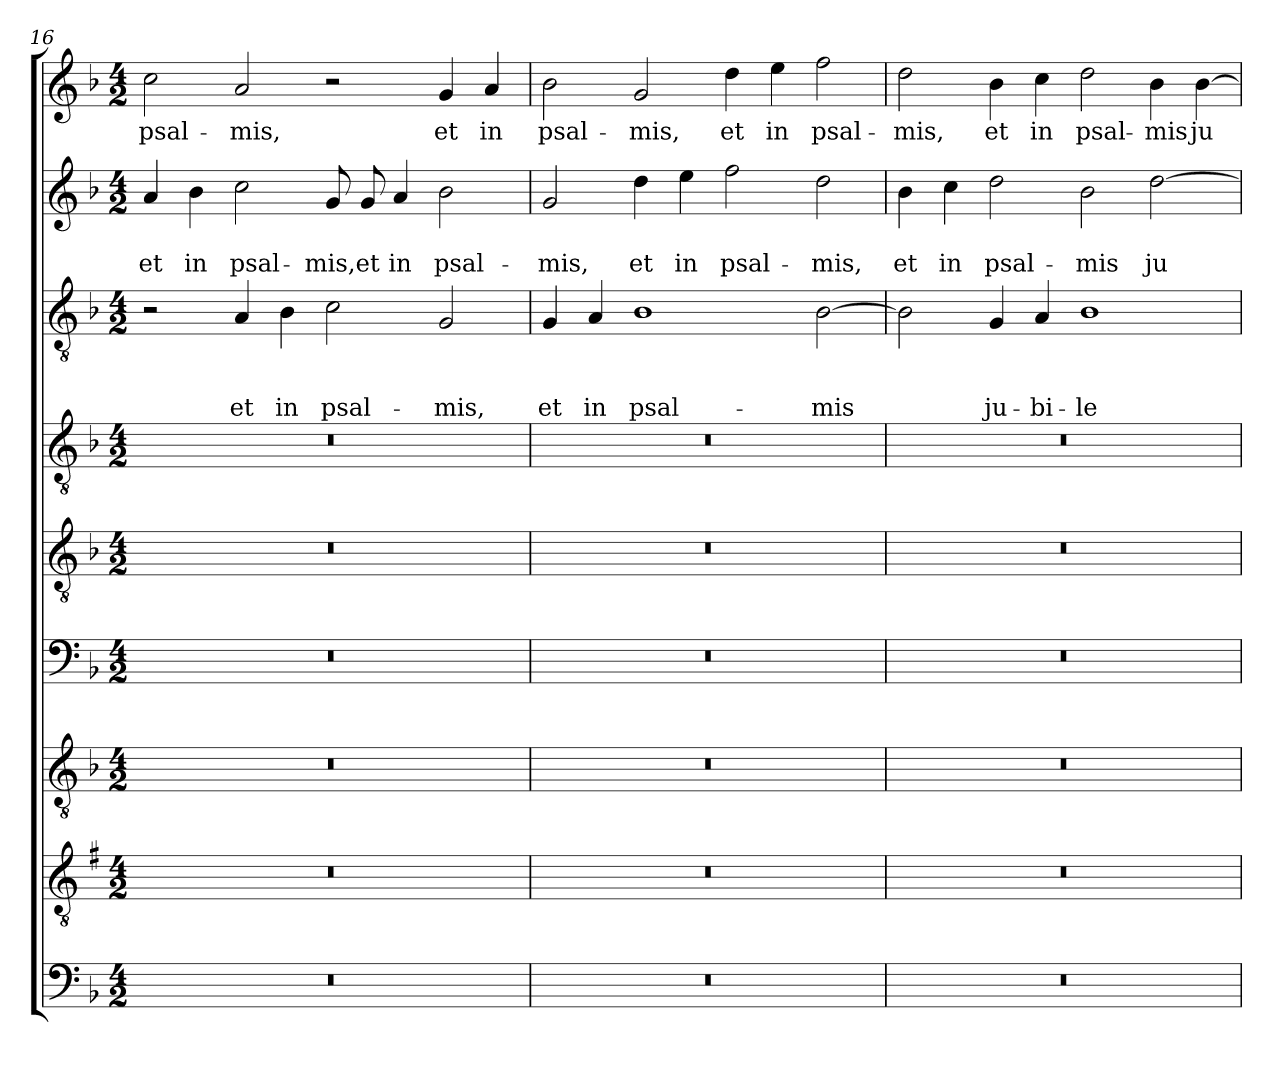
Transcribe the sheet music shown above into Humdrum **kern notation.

**kern	**kern	**kern	**kern	**kern	**kern	**kern	**text	**text	**text	**kern	**text	**text	**kern	**text
*part9	*part8	*part7	*part6	*part5	*part4	*part3	*part3	*part3	*part3	*part2	*part2	*part2	*part1	*part1
*staff9	*staff8	*staff7	*staff6	*staff5	*staff4	*staff3	*staff3	*staff3	*staff3	*staff2	*staff2	*staff2	*staff1	*staff1
*clefF4	*clefGv2	*clefGv2	*clefF4	*clefGv2	*clefGv2	*clefGv2	*	*	*	*clefG2	*	*	*clefG2	*
*	*ITrd1c2	*	*ITrd8c14	*	*	*	*	*	*	*	*	*	*	*
*k[b-]	*k[b-]	*k[b-]	*k[b-]	*k[b-]	*k[b-]	*k[b-]	*	*	*	*k[b-]	*	*	*k[b-]	*
*F:	*F:	*F:	*F:	*F:	*F:	*F:	*	*	*	*F:	*	*	*F:	*
*M4/2	*M4/2	*M4/2	*M4/2	*M4/2	*M4/2	*M4/2	*	*	*	*M4/2	*	*	*M4/2	*
=16	=16	=16	=16	=16	=16	=16	=16	=16	=16	=16	=16	=16	=16	=16
!	!	!	!	!	!	!	!	!	!	!	!	!LO:LY:b	!	!LO:LY:b
0r	0r	0r	0r	0r	0r	2r	.	.	.	4a/	.	et	2cc\	psal-
!	!	!	!	!	!	!	!	!	!	!	!	!LO:LY:b	!	!
.	.	.	.	.	.	.	.	.	.	4b-\	.	in	.	.
!	!	!	!	!	!	!	!	!	!LO:LY:b	!	!	!LO:LY:b	!	!LO:LY:b
.	.	.	.	.	.	4A/	.	.	et	2cc\	.	psal-	2a/	-mis,
!	!	!	!	!	!	!	!	!	!LO:LY:b	!	!	!	!	!
.	.	.	.	.	.	4B-\	.	.	in	.	.	.	.	.
!	!	!	!	!	!	!	!	!	!LO:LY:b	!	!	!LO:LY:b	!	!
.	.	.	.	.	.	2c\	.	.	psal-	8g/	.	-mis,	2r	.
!	!	!	!	!	!	!	!	!	!	!	!	!LO:LY:b	!	!
.	.	.	.	.	.	.	.	.	.	8g/	.	et	.	.
!	!	!	!	!	!	!	!	!	!	!	!	!LO:LY:b	!	!
.	.	.	.	.	.	.	.	.	.	4a/	.	in	.	.
!	!	!	!	!	!	!	!	!	!LO:LY:b	!	!	!LO:LY:b	!	!LO:LY:b
.	.	.	.	.	.	2G/	.	.	-mis,	2b-\	.	psal-	4g/	et
!	!	!	!	!	!	!	!	!	!	!	!	!	!	!LO:LY:b
.	.	.	.	.	.	.	.	.	.	.	.	.	4a/	in
!!LO:LB:g=z
=17	=17	=17	=17	=17	=17	=17	=17	=17	=17	=17	=17	=17	=17	=17
!	!	!	!	!	!	!	!	!	!LO:LY:b	!	!	!LO:LY:b	!	!LO:LY:b
0r	0r	0r	0r	0r	0r	4G/	.	.	et	2g/	.	-mis,	2b-\	psal-
!	!	!	!	!	!	!	!	!	!LO:LY:b	!	!	!	!	!
.	.	.	.	.	.	4A/	.	.	in	.	.	.	.	.
!	!	!	!	!	!	!	!	!	!LO:LY:b	!	!	!LO:LY:b	!	!LO:LY:b
.	.	.	.	.	.	1B-	.	.	psal-	4dd\	.	et	2g/	-mis,
!	!	!	!	!	!	!	!	!	!	!	!	!LO:LY:b	!	!
.	.	.	.	.	.	.	.	.	.	4ee\	.	in	.	.
!	!	!	!	!	!	!	!	!	!	!	!	!LO:LY:b	!	!LO:LY:b
.	.	.	.	.	.	.	.	.	.	2ff\	.	psal-	4dd\	et
!	!	!	!	!	!	!	!	!	!	!	!	!	!	!LO:LY:b
.	.	.	.	.	.	.	.	.	.	.	.	.	4ee\	in
!	!	!	!	!	!	!	!	!	!LO:LY:b	!	!	!LO:LY:b	!	!LO:LY:b
.	.	.	.	.	.	[2B-\	.	.	-mis	2dd\	.	-mis,	2ff\	psal-
=18	=18	=18	=18	=18	=18	=18	=18	=18	=18	=18	=18	=18	=18	=18
!	!	!	!	!	!	!	!	!	!	!	!	!LO:LY:b	!	!LO:LY:b
0r	0r	0r	0r	0r	0r	2B-\]	.	.	.	4b-\	.	et	2dd\	-mis,
!	!	!	!	!	!	!	!	!	!	!	!	!LO:LY:b	!	!
.	.	.	.	.	.	.	.	.	.	4cc\	.	in	.	.
!	!	!	!	!	!	!	!	!	!LO:LY:b	!	!	!LO:LY:b	!	!LO:LY:b
.	.	.	.	.	.	4G/	.	.	ju-	2dd\	.	psal-	4b-\	et
!	!	!	!	!	!	!	!	!	!LO:LY:b	!	!	!	!	!LO:LY:b
.	.	.	.	.	.	4A/	.	.	-bi-	.	.	.	4cc\	in
!	!	!	!	!	!	!	!	!	!LO:LY:b	!	!	!LO:LY:b	!	!LO:LY:b
.	.	.	.	.	.	1B-	.	.	-le-	2b-\	.	-mis	2dd\	psal-
!	!	!	!	!	!	!	!	!	!	!	!	!LO:LY:b	!	!LO:LY:b
.	.	.	.	.	.	.	.	.	.	[2dd\	.	ju-	4b-\	-mis
!	!	!	!	!	!	!	!	!	!	!	!	!	!	!LO:LY:b
.	.	.	.	.	.	.	.	.	.	.	.	.	[4b-\	ju-
=	=	=	=	=	=	=	=	=	=	=	=	=	=	=
*-	*-	*-	*-	*-	*-	*-	*-	*-	*-	*-	*-	*-	*-	*-
